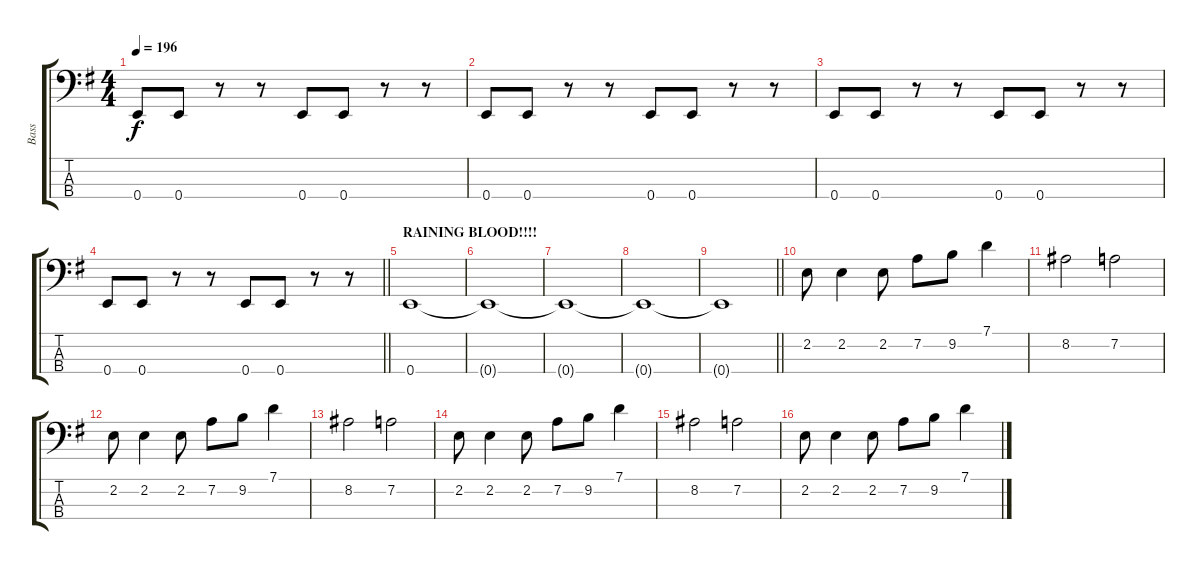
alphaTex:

\track ("Bass" "Bass") {instrument electricbassfinger}
\staff {score tabs}
\tuning (G2 D2 A1 E1) {hide}
\ts (4 4)
\tempo 196
\clef f4
\ks eminor
0.4.8{dy f} 0.4.8 r.8 r.8 0.4.8 0.4.8 r.8 r.8 |
0.4.8 0.4.8 r.8 r.8 0.4.8 0.4.8 r.8 r.8 |
0.4.8 0.4.8 r.8 r.8 0.4.8 0.4.8 r.8 r.8 |
\barLineRight lightlight
0.4.8 0.4.8 r.8 r.8 0.4.8 0.4.8 r.8 r.8 |
\section ("" "RAINING BLOOD!!!!")
0.4.1 |
0.4{t}.1 |
0.4{t}.1 |
0.4{t}.1 |
\barLineRight lightlight
0.4{t}.1 |
\section ("" "")
2.2.8 2.2.4 2.2.8 7.2.8 9.2.8 7.1.4 |
8.2.2 7.2.2 |
2.2.8 2.2.4 2.2.8 7.2.8 9.2.8 7.1.4 |
8.2.2 7.2.2 |
2.2.8 2.2.4 2.2.8 7.2.8 9.2.8 7.1.4 |
8.2.2 7.2.2 |
2.2.8 2.2.4 2.2.8 7.2.8 9.2.8 7.1.4
